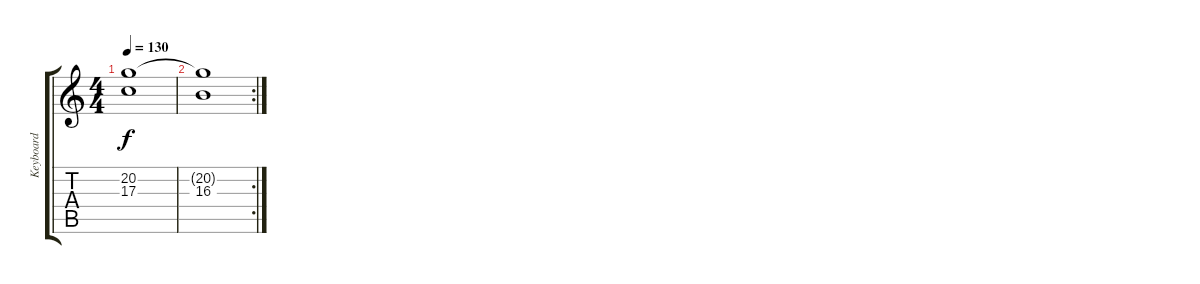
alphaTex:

\track ("Keyboard" "Keyboard") {instrument stringensemble1}
\staff {score tabs}
\tuning (E4 B3 G3 D3 A2 E2) {hide}
\ts (4 4)
\tempo 130
\clef g2
\ks c
(20.2 17.3).1{dy f} |
\rc 2
(20.2{t} 16.3).1
